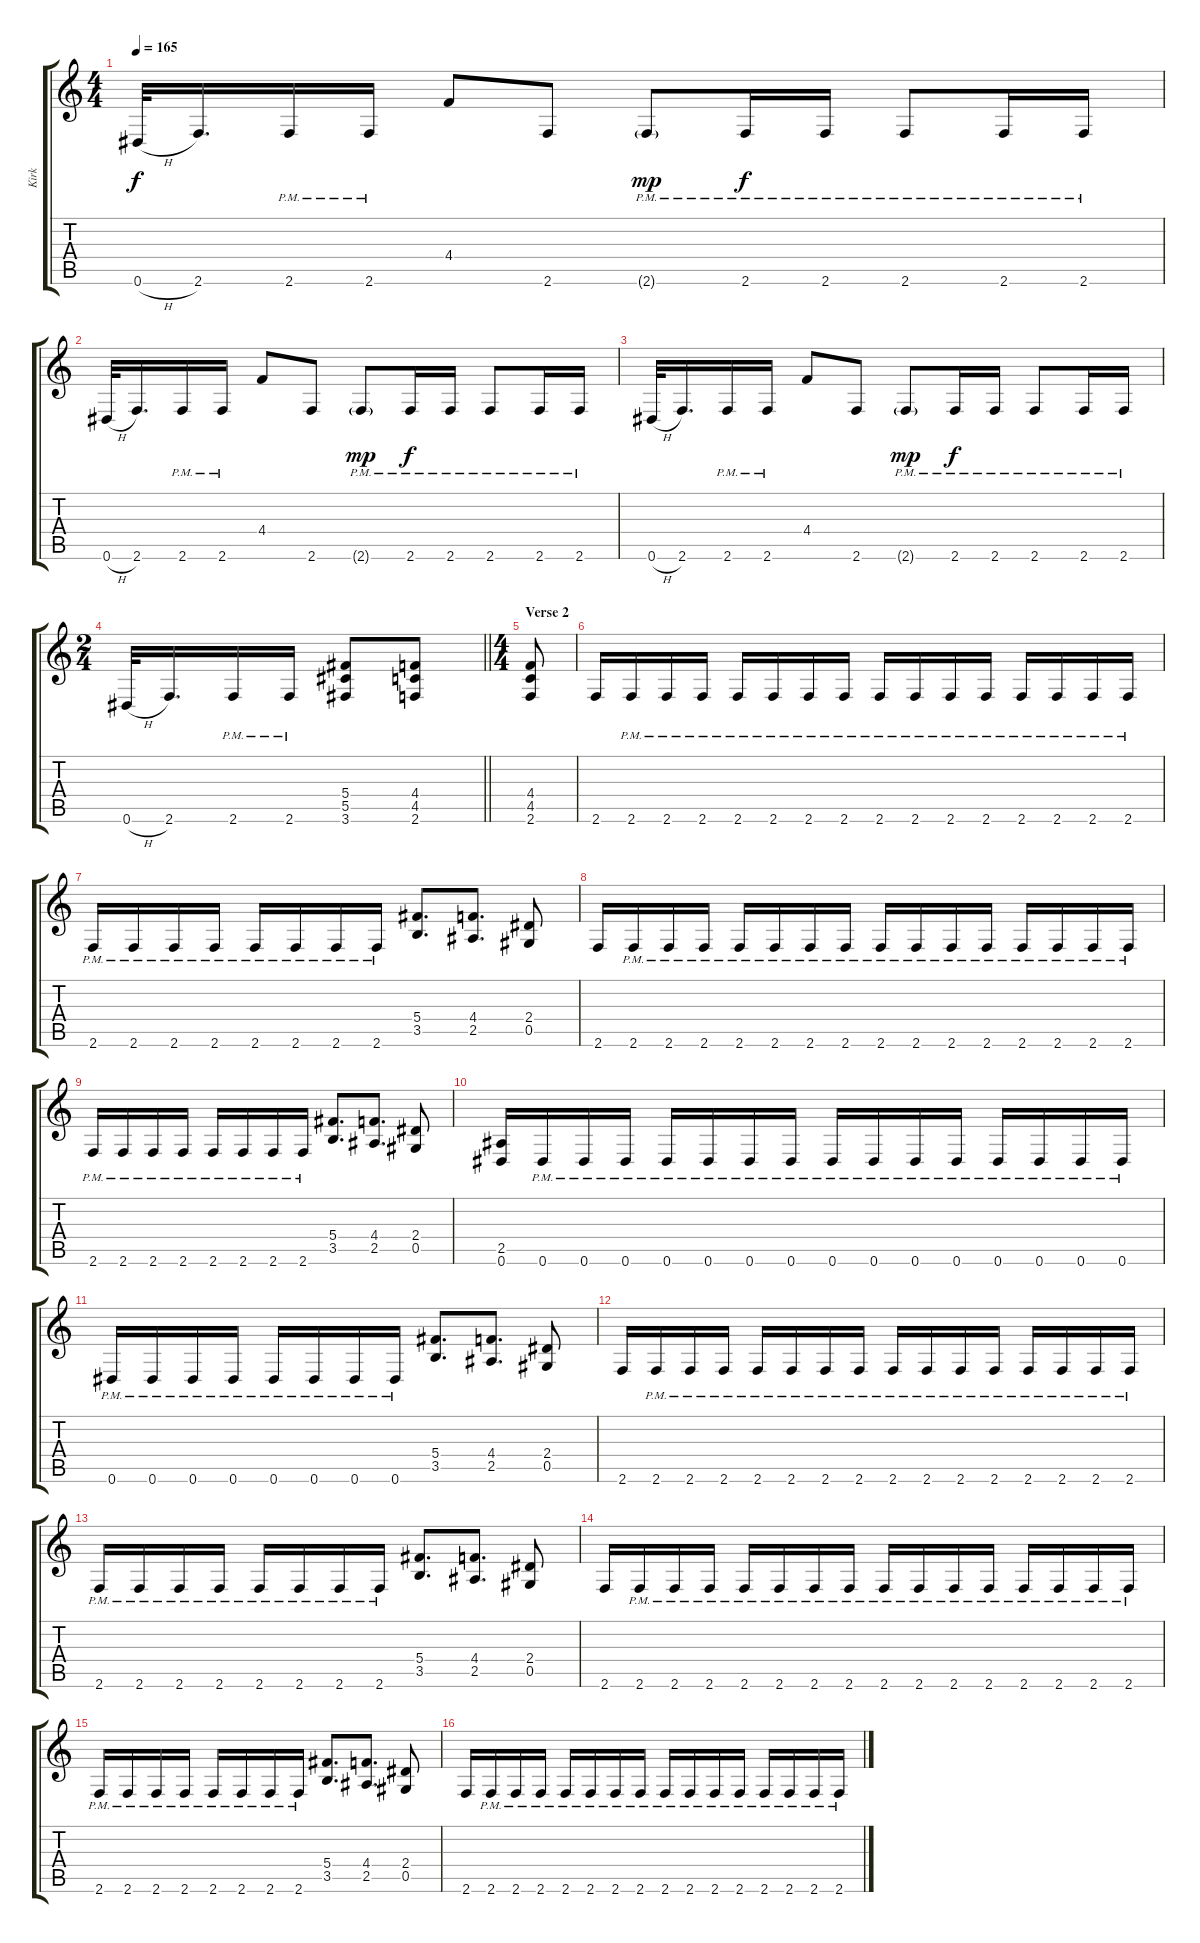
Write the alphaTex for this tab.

\track ("Kirk" "Kirk") {instrument distortionguitar}
\staff {score tabs}
\tuning (Eb4 Bb3 Gb3 Db3 Ab2 Eb2) {hide}
\ts (4 4)
\tempo 165
\clef g2
\ks c
0.6{h}.32{dy f} 2.6.16{d} 2.6{pm}.16 2.6{pm}.16 4.4.8 2.6.8 2.6{g pm}.8{dy mp} 2.6{pm}.16{dy f} 2.6{pm}.16 2.6{pm}.8 2.6{pm}.16 2.6{pm}.16 |
0.6{h}.32 2.6.16{d} 2.6{pm}.16 2.6{pm}.16 4.4.8 2.6.8 2.6{g pm}.8{dy mp} 2.6{pm}.16{dy f} 2.6{pm}.16 2.6{pm}.8 2.6{pm}.16 2.6{pm}.16 |
0.6{h}.32 2.6.16{d} 2.6{pm}.16 2.6{pm}.16 4.4.8 2.6.8 2.6{g pm}.8{dy mp} 2.6{pm}.16{dy f} 2.6{pm}.16 2.6{pm}.8 2.6{pm}.16 2.6{pm}.16 |
\ts (2 4)
\barLineRight lightlight
0.6{h}.32 2.6.16{d} 2.6{pm}.16 2.6{pm}.16 (5.4 5.5 3.6).8 (4.4 4.5 2.6).8 |
\ts (4 4)
\section ("" "Verse 2")
(4.4 4.5 2.6).8 |
2.6.16 2.6{pm}.16 2.6{pm}.16 2.6{pm}.16 2.6{pm}.16 2.6{pm}.16 2.6{pm}.16 2.6{pm}.16 2.6{pm}.16 2.6{pm}.16 2.6{pm}.16 2.6{pm}.16 2.6{pm}.16 2.6{pm}.16 2.6{pm}.16 2.6{pm}.16 |
2.6{pm}.16 2.6{pm}.16 2.6{pm}.16 2.6{pm}.16 2.6{pm}.16 2.6{pm}.16 2.6{pm}.16 2.6{pm}.16 (5.4 3.5).8{d} (4.4 2.5).8{d} (2.4 0.5).8 |
2.6.16 2.6{pm}.16 2.6{pm}.16 2.6{pm}.16 2.6{pm}.16 2.6{pm}.16 2.6{pm}.16 2.6{pm}.16 2.6{pm}.16 2.6{pm}.16 2.6{pm}.16 2.6{pm}.16 2.6{pm}.16 2.6{pm}.16 2.6{pm}.16 2.6{pm}.16 |
2.6{pm}.16 2.6{pm}.16 2.6{pm}.16 2.6{pm}.16 2.6{pm}.16 2.6{pm}.16 2.6{pm}.16 2.6{pm}.16 (5.4 3.5).8{d} (4.4 2.5).8{d} (2.4 0.5).8 |
(2.5 0.6).16 0.6{pm}.16 0.6{pm}.16 0.6{pm}.16 0.6{pm}.16 0.6{pm}.16 0.6{pm}.16 0.6{pm}.16 0.6{pm}.16 0.6{pm}.16 0.6{pm}.16 0.6{pm}.16 0.6{pm}.16 0.6{pm}.16 0.6{pm}.16 0.6{pm}.16 |
0.6{pm}.16 0.6{pm}.16 0.6{pm}.16 0.6{pm}.16 0.6{pm}.16 0.6{pm}.16 0.6{pm}.16 0.6{pm}.16 (5.4 3.5).8{d} (4.4 2.5).8{d} (2.4 0.5).8 |
2.6.16 2.6{pm}.16 2.6{pm}.16 2.6{pm}.16 2.6{pm}.16 2.6{pm}.16 2.6{pm}.16 2.6{pm}.16 2.6{pm}.16 2.6{pm}.16 2.6{pm}.16 2.6{pm}.16 2.6{pm}.16 2.6{pm}.16 2.6{pm}.16 2.6{pm}.16 |
2.6{pm}.16 2.6{pm}.16 2.6{pm}.16 2.6{pm}.16 2.6{pm}.16 2.6{pm}.16 2.6{pm}.16 2.6{pm}.16 (5.4 3.5).8{d} (4.4 2.5).8{d} (2.4 0.5).8 |
2.6.16 2.6{pm}.16 2.6{pm}.16 2.6{pm}.16 2.6{pm}.16 2.6{pm}.16 2.6{pm}.16 2.6{pm}.16 2.6{pm}.16 2.6{pm}.16 2.6{pm}.16 2.6{pm}.16 2.6{pm}.16 2.6{pm}.16 2.6{pm}.16 2.6{pm}.16 |
2.6{pm}.16 2.6{pm}.16 2.6{pm}.16 2.6{pm}.16 2.6{pm}.16 2.6{pm}.16 2.6{pm}.16 2.6{pm}.16 (5.4 3.5).8{d} (4.4 2.5).8{d} (2.4 0.5).8 |
2.6.16 2.6{pm}.16 2.6{pm}.16 2.6{pm}.16 2.6{pm}.16 2.6{pm}.16 2.6{pm}.16 2.6{pm}.16 2.6{pm}.16 2.6{pm}.16 2.6{pm}.16 2.6{pm}.16 2.6{pm}.16 2.6{pm}.16 2.6{pm}.16 2.6{pm}.16
